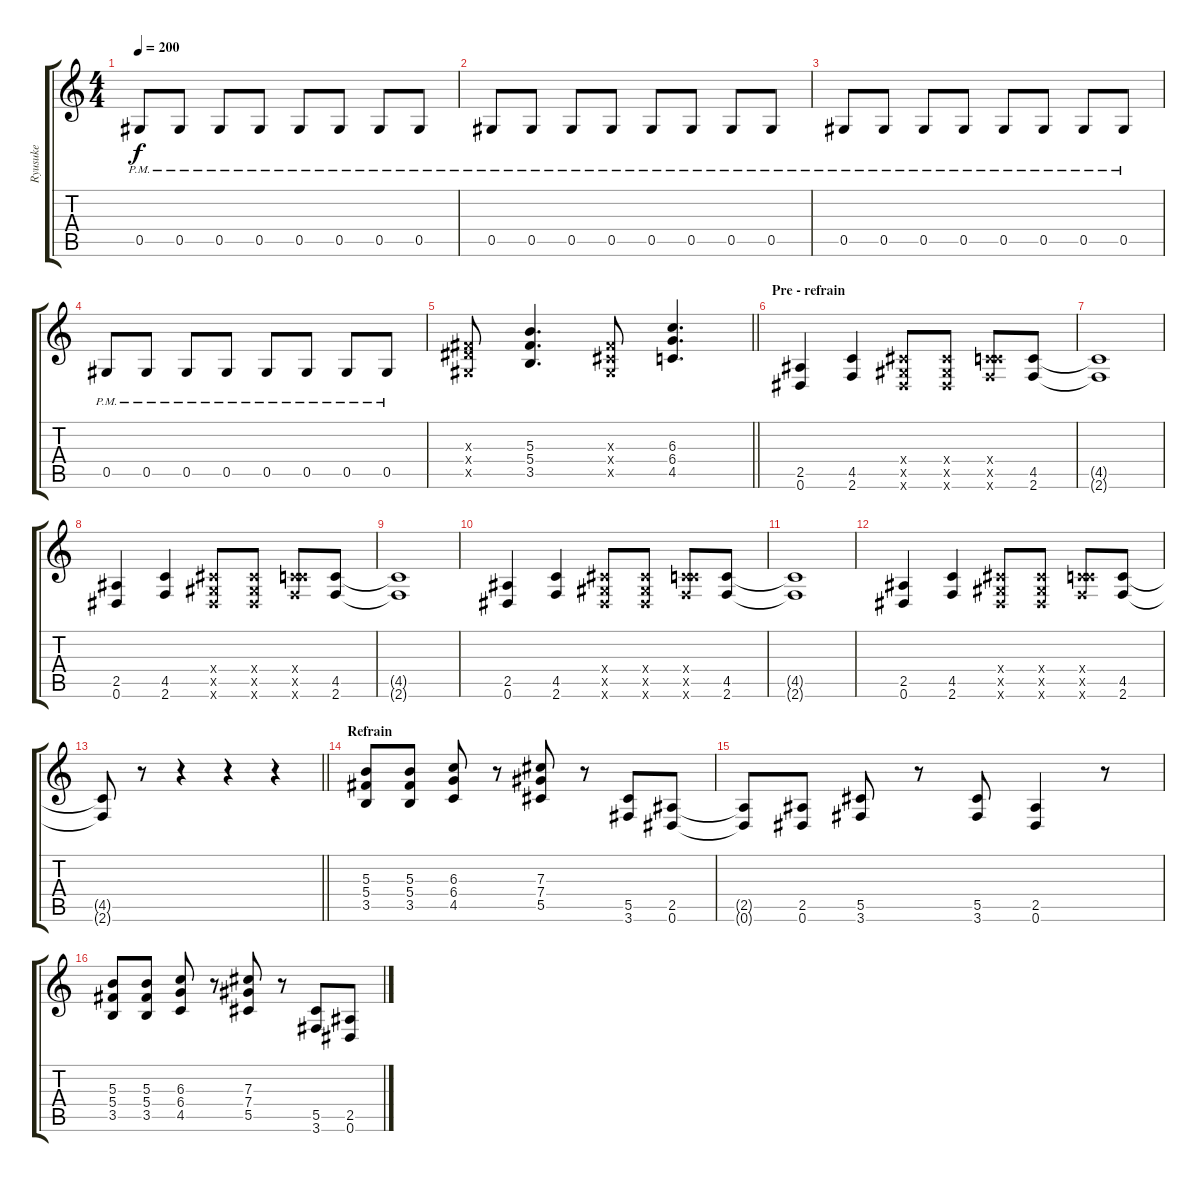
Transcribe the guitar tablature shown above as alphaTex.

\track ("Ryusuke" "Ryusuke") {instrument distortionguitar}
\staff {score tabs}
\tuning (Eb4 Bb3 Gb3 Db3 Ab2 Eb2) {hide}
\ts (4 4)
\tempo 200
\clef g2
\ks c
0.5{pm}.8{dy f} 0.5{pm}.8 0.5{pm}.8 0.5{pm}.8 0.5{pm}.8 0.5{pm}.8 0.5{pm}.8 0.5{pm}.8 |
0.5{pm}.8 0.5{pm}.8 0.5{pm}.8 0.5{pm}.8 0.5{pm}.8 0.5{pm}.8 0.5{pm}.8 0.5{pm}.8 |
0.5{pm}.8 0.5{pm}.8 0.5{pm}.8 0.5{pm}.8 0.5{pm}.8 0.5{pm}.8 0.5{pm}.8 0.5{pm}.8 |
0.5{pm}.8 0.5{pm}.8 0.5{pm}.8 0.5{pm}.8 0.5{pm}.8 0.5{pm}.8 0.5{pm}.8 0.5{pm}.8 |
\barLineRight lightlight
(0.3{x} 2.4{x} 0.5{x}).8 (5.3 5.4 3.5).4{d} (0.3{x} 0.4{x} 0.5{x}).8 (6.3 6.4 4.5).4{d} |
\section ("" "Pre - refrain")
(2.5 0.6).4 (4.5 2.6).4 (0.4{x} 0.5{x} 0.6{x}).8 (0.4{x} 0.5{x} 0.6{x}).8 (0.4{x} 4.5{x} 2.6{x}).8 (4.5 2.6).8 |
(4.5{t} 2.6{t}).1 |
(2.5 0.6).4 (4.5 2.6).4 (0.4{x} 0.5{x} 0.6{x}).8 (0.4{x} 0.5{x} 0.6{x}).8 (0.4{x} 4.5{x} 2.6{x}).8 (4.5 2.6).8 |
(4.5{t} 2.6{t}).1 |
(2.5 0.6).4 (4.5 2.6).4 (0.4{x} 0.5{x} 0.6{x}).8 (0.4{x} 0.5{x} 0.6{x}).8 (0.4{x} 4.5{x} 2.6{x}).8 (4.5 2.6).8 |
(4.5{t} 2.6{t}).1 |
(2.5 0.6).4 (4.5 2.6).4 (0.4{x} 0.5{x} 0.6{x}).8 (0.4{x} 0.5{x} 0.6{x}).8 (0.4{x} 4.5{x} 2.6{x}).8 (4.5 2.6).8 |
\barLineRight lightlight
(4.5{t} 2.6{t}).8 r.8 r.4 r.4 r.4 |
\section ("" "Refrain")
(5.3 5.4 3.5).8 (5.3 5.4 3.5).8 (6.3 6.4 4.5).8 r.8 (7.3 7.4 5.5).8 r.8 (5.5 3.6).8 (2.5 0.6).8 |
(2.5{t} 0.6{t}).8 (2.5 0.6).8 (5.5 3.6).8 r.8 (5.5 3.6).8 (2.5 0.6).4 r.8 |
(5.3 5.4 3.5).8 (5.3 5.4 3.5).8 (6.3 6.4 4.5).8 r.8 (7.3 7.4 5.5).8 r.8 (5.5 3.6).8 (2.5 0.6).8
